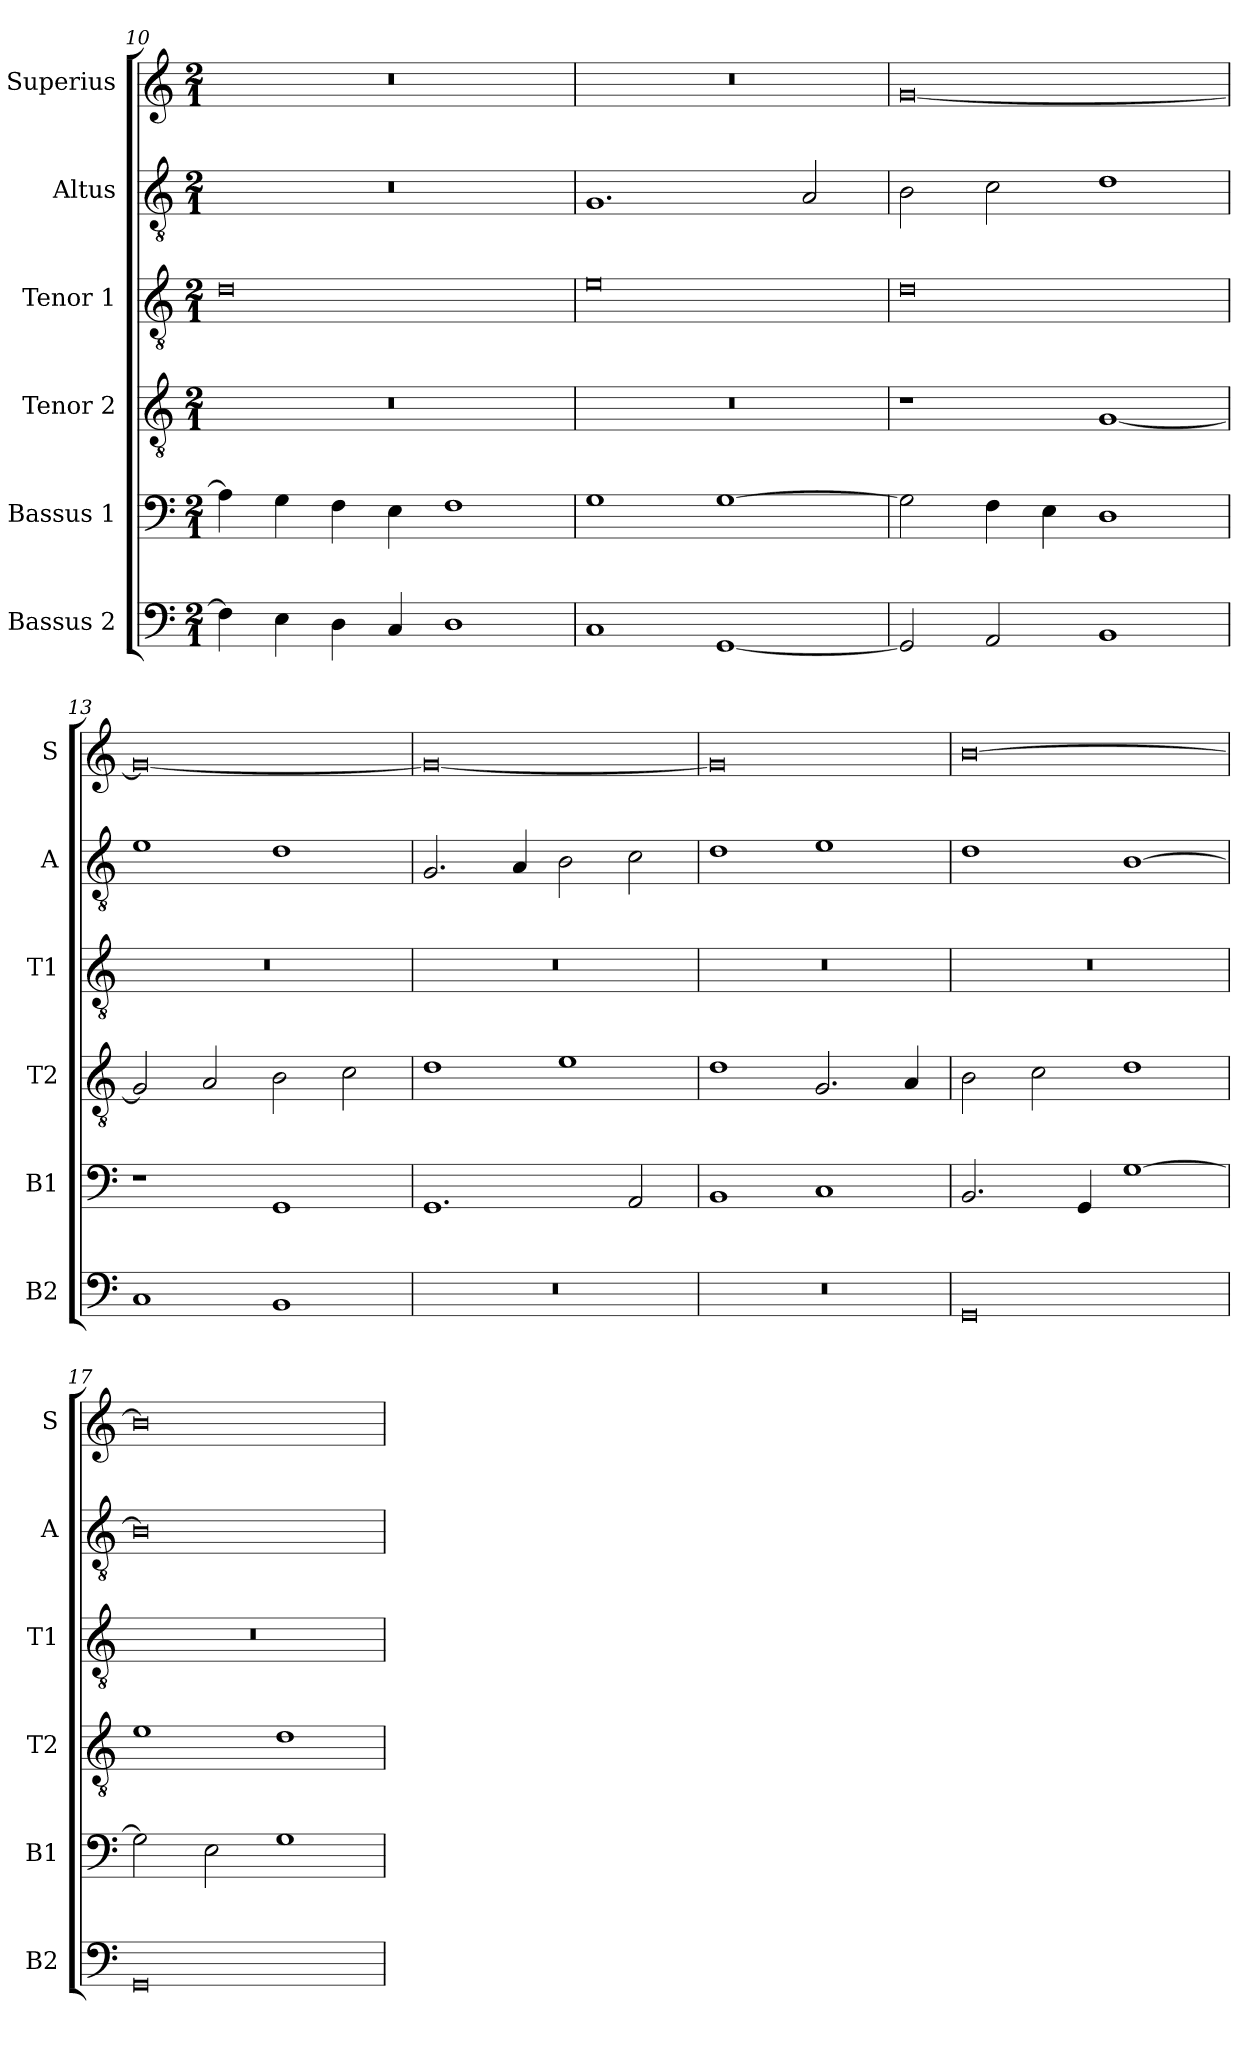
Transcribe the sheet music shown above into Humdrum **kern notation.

**kern	**kern	**kern	**kern	**kern	**kern
*part6	*part5	*part4	*part3	*part2	*part1
*staff6	*staff5	*staff4	*staff3	*staff2	*staff1
*I"Bassus 2	*I"Bassus 1	*I"Tenor 2	*I"Tenor 1	*I"Altus	*I"Superius
*I'B2	*I'B1	*I'T2	*I'T1	*I'A	*I'S
*clefF4	*clefF4	*clefGv2	*clefGv2	*clefGv2	*clefG2
*k[]	*k[]	*k[]	*k[]	*k[]	*k[]
*a:	*a:	*a:	*a:	*a:	*a:
*M2/1	*M2/1	*M2/1	*M2/1	*M2/1	*M2/1
=10	=10	=10	=10	=10	=10
4F]	4A]	0r	0d	0r	0r
4E	4G	.	.	.	.
4D	4F	.	.	.	.
4C	4E	.	.	.	.
1D	1F	.	.	.	.
=11	=11	=11	=11	=11	=11
1C	1G	0r	0e	1.G	0r
[1GG	[1G	.	.	.	.
.	.	.	.	2A	.
=12	=12	=12	=12	=12	=12
2GG]	2G]	1r	0d	2B	[0g
2AA	4F	.	.	2c	.
.	4E	.	.	.	.
1BB	1D	[1G	.	1d	.
=13	=13	=13	=13	=13	=13
1C	1r	2G]	0r	1e	0g_
.	.	2A	.	.	.
1BB	1GG	2B	.	1d	.
.	.	2c	.	.	.
=14	=14	=14	=14	=14	=14
0r	1.GG	1d	0r	2.G	0g_
.	.	.	.	4A	.
.	.	1e	.	2B	.
.	2AA	.	.	2c	.
=15	=15	=15	=15	=15	=15
0r	1BB	1d	0r	1d	0g]
.	1C	2.G	.	1e	.
.	.	4A	.	.	.
=16	=16	=16	=16	=16	=16
0GG	2.BB	2B	0r	1d	[0b
.	.	2c	.	.	.
.	4GG	.	.	.	.
.	[1G	1d	.	[1B	.
=17	=17	=17	=17	=17	=17
0GG	2G]	1e	0r	0B]	0b]
.	2E	.	.	.	.
.	1G	1d	.	.	.
=	=	=	=	=	=
*-	*-	*-	*-	*-	*-
